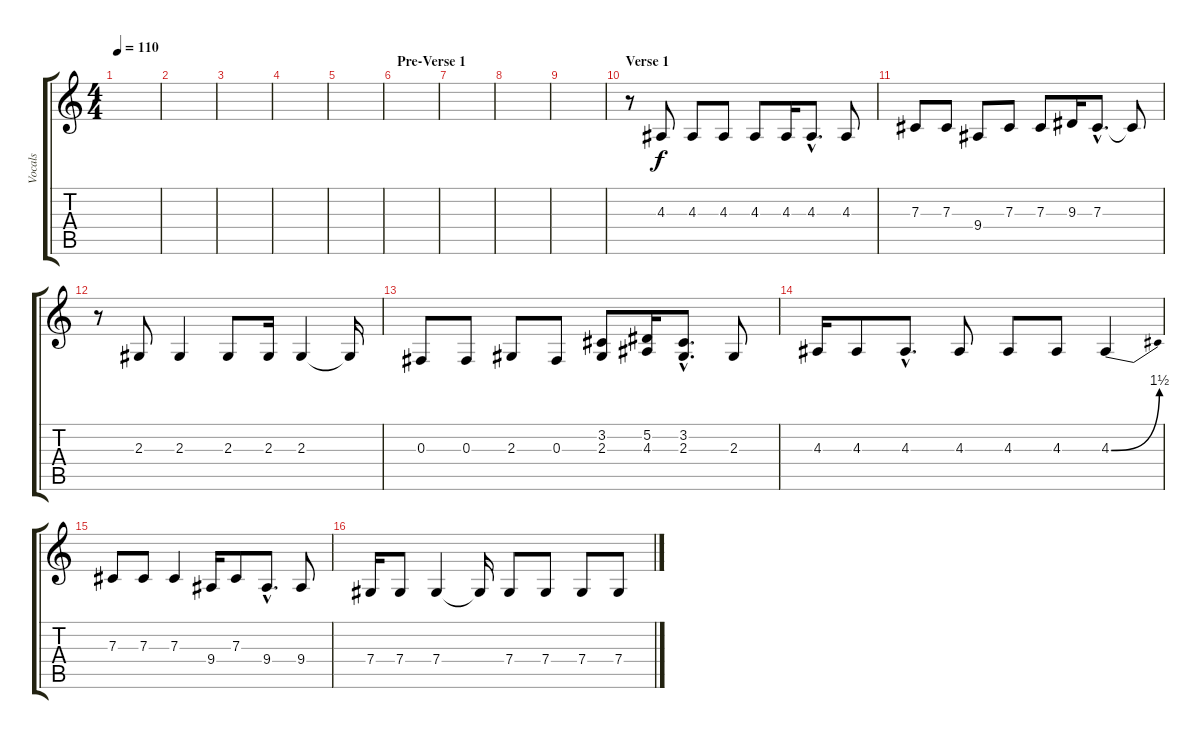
\track ("Vocals" "Vocals") {instrument lead1square}
\staff {score tabs}
\tuning (Eb4 Bb3 Gb3 Db3 Ab2 Eb2) {hide}
\ts (4 4)
\tempo 110
\clef g2
\ks c
|
|
|
|
|
\section ("" "Pre-Verse 1")
|
|
|
|
\section ("" "Verse 1")
r.8 4.3.8 4.3.8 4.3.8 4.3.8 4.3.16 4.3{hac}.8{d} 4.3.8 |
7.3.8 7.3.8 9.4.8 7.3.8 7.3.8 9.3.16 7.3{hac}.8{d} 7.3{t}.8 |
r.8 2.3.8 2.3.4 2.3.8 2.3.16 2.3.4 2.3{t}.16 |
0.3.8 0.3.8 2.3.8 0.3.8 (3.2 2.3).8 (5.2 4.3).16 (3.2{hac} 2.3{hac}).8{d} 2.3.8 |
4.3.16 4.3.8 4.3{hac}.8{d} 4.3.8 4.3.8 4.3.8 4.3{be (bend 0 0 60 6)}.4 |
7.3.8 7.3.8 7.3.4 9.4.16 7.3.8 9.4{hac}.8{d} 9.4.8 |
7.4.16 7.4.8 7.4.4 7.4{t}.16 7.4.8 7.4.8 7.4.8 7.4.8
